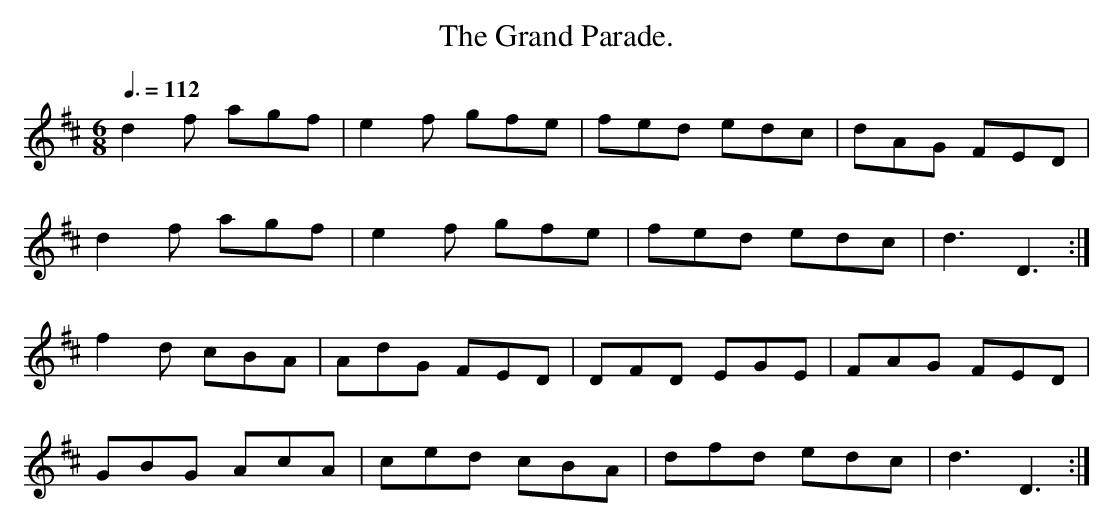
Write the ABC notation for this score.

X:1
T:The Grand Parade.
M:6/8
L:1/8
Q:3/8=112
K:D major
d2f agf|e2f gfe|fed edc|dAG FED|
d2f agf|e2f gfe|fed edc|d3  D3:|
f2d cBA|AdG FED|DFD EGE|FAG FED|
GBG AcA|ced cBA|dfd edc|d3  D3:|
